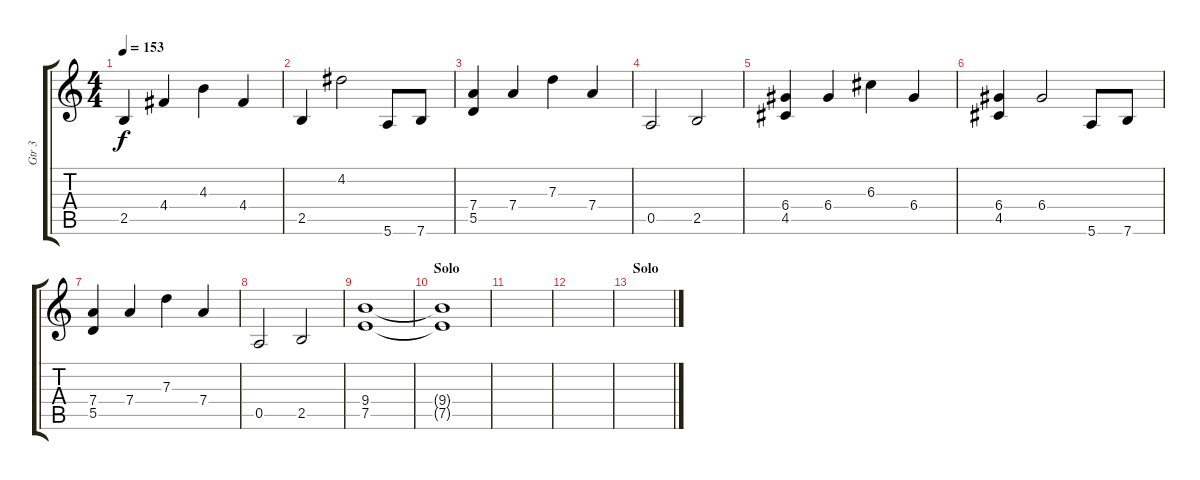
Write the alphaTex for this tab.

\track ("Gtr 3" "Gtr 3") {instrument electricguitarclean}
\staff {score tabs}
\tuning (E4 B3 G3 D3 A2 E2) {hide}
\ts (4 4)
\tempo 153
\clef g2
\ks c
2.5.4{dy f} 4.4.4 4.3.4 4.4.4 |
2.5.4 4.2.2 5.6.8 7.6.8 |
(7.4 5.5).4 7.4.4 7.3.4 7.4.4 |
0.5.2 2.5.2 |
(6.4 4.5).4 6.4.4 6.3.4 6.4.4 |
(6.4 4.5).4 6.4.2 5.6.8 7.6.8 |
(7.4 5.5).4 7.4.4 7.3.4 7.4.4 |
0.5.2 2.5.2 |
(9.4 7.5).1 |
\section ("" "Solo")
(9.4{t} 7.5{t}).1 |
|
|
\section ("" "Solo")
